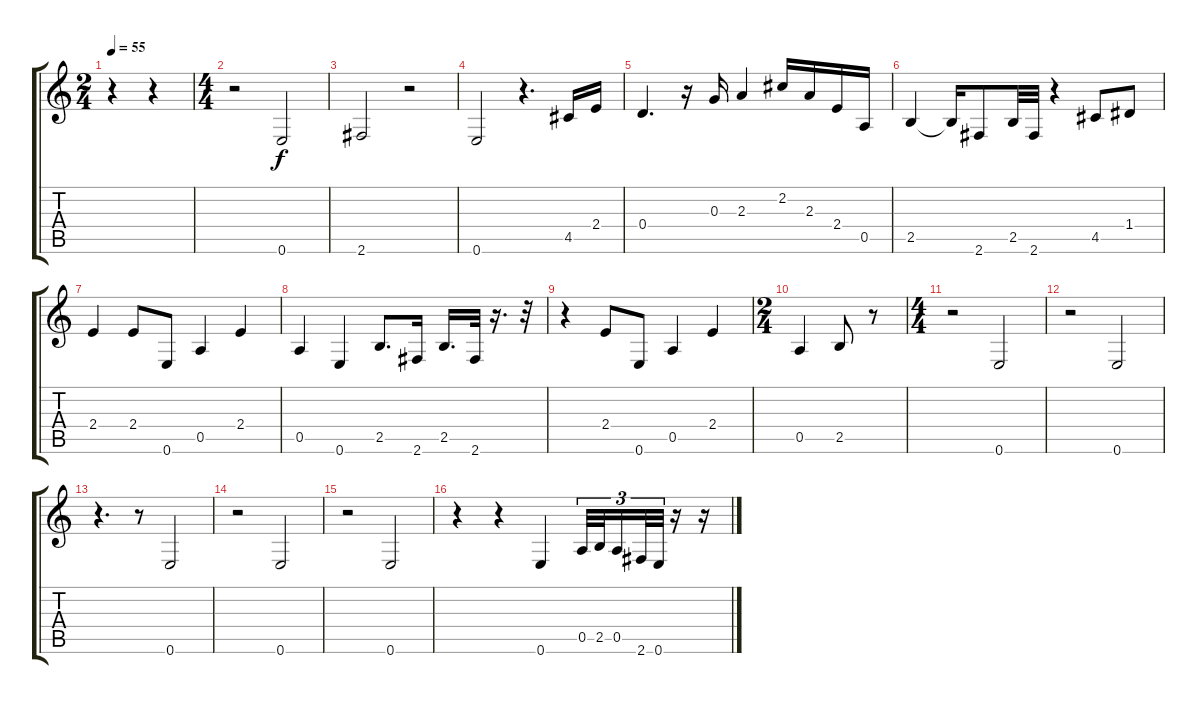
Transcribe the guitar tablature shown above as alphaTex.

\track "" {instrument electricbassfinger}
\staff {score tabs}
\tuning (E4 B3 G3 D3 A2 E2) {hide}
\ts (2 4)
\tempo 55
\clef g2
\ks c
r.4{dy f} r.4 |
\ts (4 4)
r.2 0.6.2 |
2.6.2 r.2 |
0.6.2 r.4{d} 4.5.16 2.4.16 |
0.4.4{d} r.16 0.3.16 2.3.4 2.2.16 2.3.16 2.4.16 0.5.16 |
2.5.4 2.5{t}.16 2.6.8 2.5.32 2.6.32 r.4 4.5.8 1.4.8 |
2.4.4 2.4.8 0.6.8 0.5.4 2.4.4 |
0.5.4 0.6.4 2.5.8{d} 2.6.16 2.5.16{d} 2.6.32 r.16{d} r.32 |
r.4 2.4.8 0.6.8 0.5.4 2.4.4 |
\ts (2 4)
0.5.4 2.5.8 r.8 |
\ts (4 4)
r.2 0.6.2 |
r.2 0.6.2 |
r.4{d} r.8 0.6.2 |
r.2 0.6.2 |
r.2 0.6.2 |
r.4 r.4 0.6.4 0.5.32{tu (3 2)} 2.5.32{tu (3 2)} 0.5.16{tu (3 2)} 2.6.32{tu (3 2)} 0.6.32{tu (3 2)} r.16 r.16
